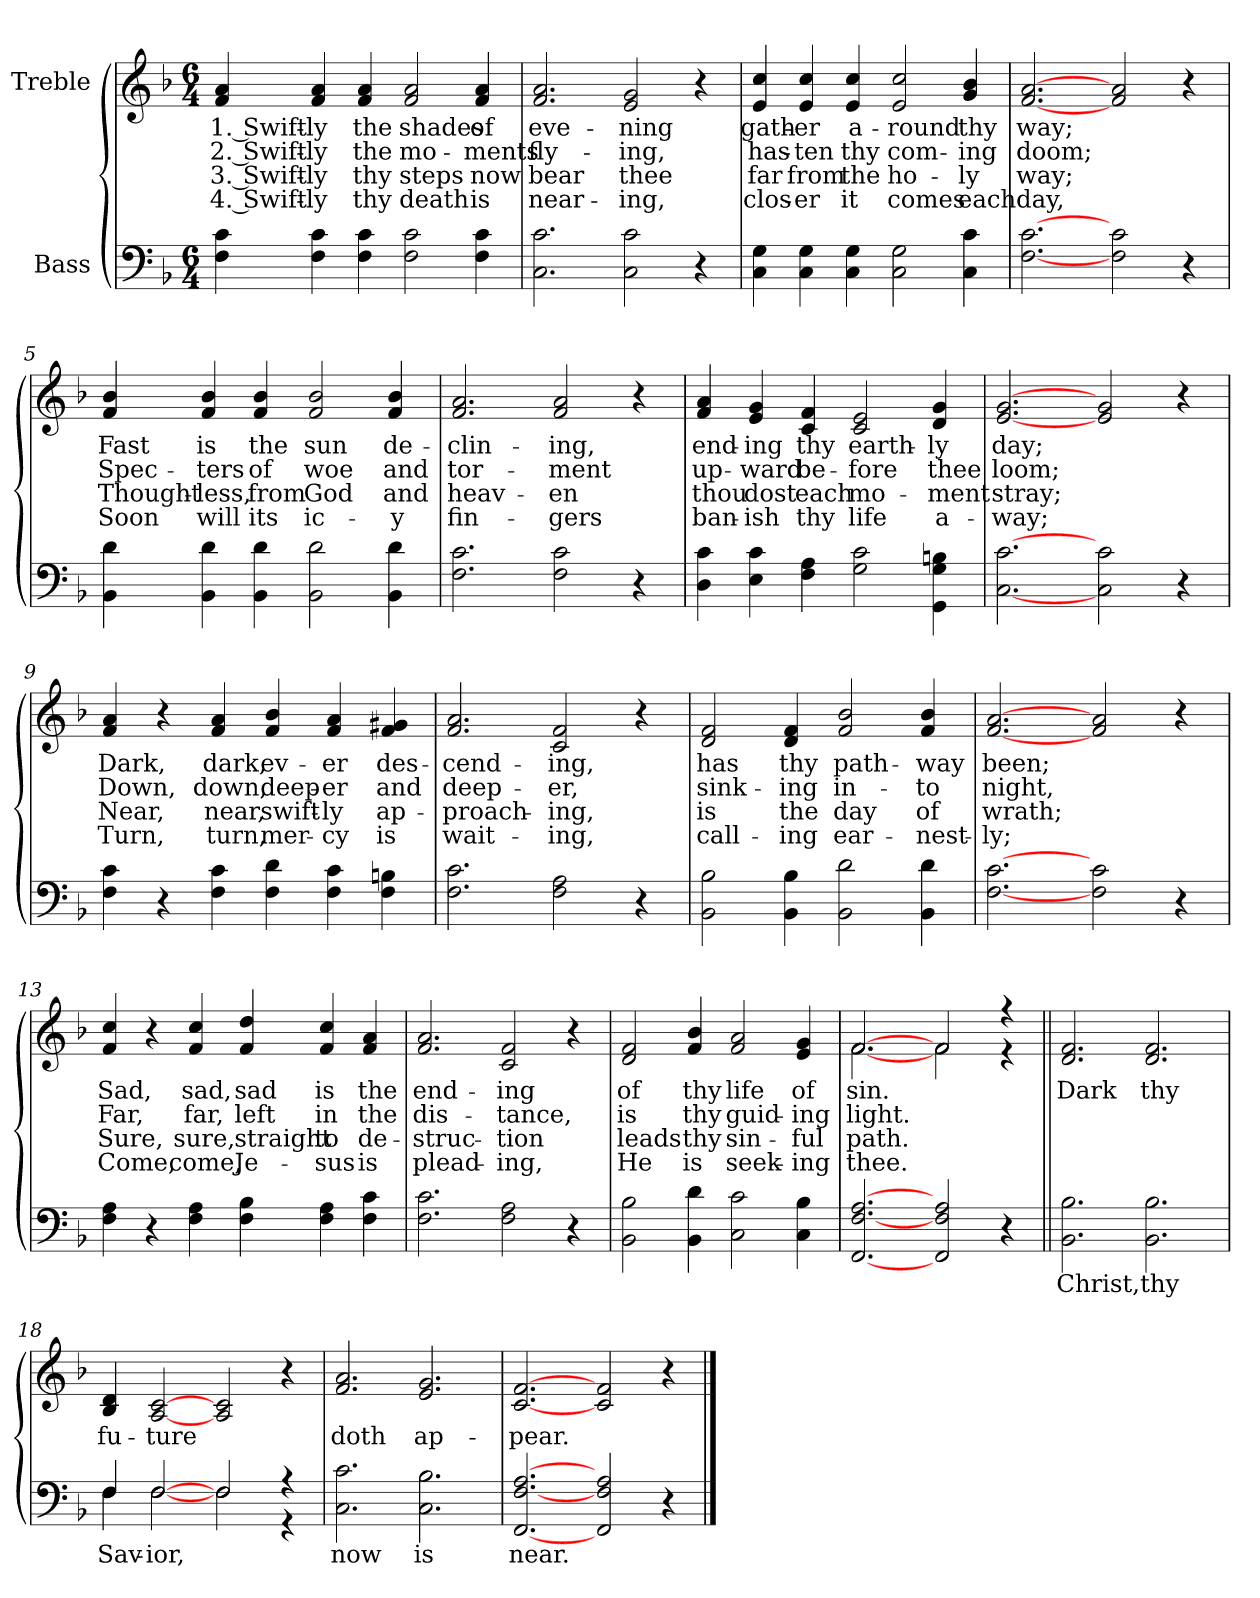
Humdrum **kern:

**kern	**text	**kern	**text	**text	**text	**text
*part2	*part2	*part1	*part1	*part1	*part1	*part1
*staff2	*staff2	*staff1	*staff1	*staff1	*staff1	*staff1
*I"Bass	*	*I"Treble	*	*	*	*
*clefF4	*	*clefG2	*	*	*	*
*k[b-]	*	*k[b-]	*	*	*	*
*F:	*	*F:	*	*	*	*
*M6/4	*	*M6/4	*	*	*	*
*MM100	*	*MM100	*	*	*	*
=1	=1	=1	=1	=1	=1	=1
4F 4c	.	4f 4a	-1. Swift-	-2. Swift-	-3. Swift-	-4. Swift-
4F 4c	.	4f 4a	-ly	-ly	-ly	-ly
4F 4c	.	4f 4a	-the	-the	-thy	-thy
2F 2c	.	2f 2a	-shades	-mo-	-steps	-death
4F 4c	.	4f 4a	-of	-ments	-now	-is
=2	=2	=2	=2	=2	=2	=2
2.C 2.c	.	2.f 2.a	-eve-	-fly-	-bear	-near-
2C 2c	.	2e 2g	-ning	-ing,	-thee	-ing,
4r	.	4r	.	.	.	.
=3	=3	=3	=3	=3	=3	=3
4C 4G	.	4e 4cc	-gath-	-has-	-far	-clos-
4C 4G	.	4e 4cc	-er	-ten	-from	-er
4C 4G	.	4e 4cc	-a-	-thy	-the	-it
2C 2G	.	2e 2cc	-round	-com-	-ho-	-comes
4C 4c	.	4g 4b-	-thy	-ing	-ly	-each
=4	=4	=4	=4	=4	=4	=4
[2.F [2.c	.	[2.f [2.a	-way;	-doom;	-way;	-day,
2F 2c	.	2f 2a	.	.	.	.
4r	.	4r	.	.	.	.
=5	=5	=5	=5	=5	=5	=5
4BB- 4d	.	4f 4b-	-Fast	-Spec-	-Thought-	-Soon
4BB- 4d	.	4f 4b-	-is	-ters	-less,	-will
4BB- 4d	.	4f 4b-	-the	-of	-from	-its
2BB- 2d	.	2f 2b-	-sun	-woe	-God	-ic-
4BB- 4d	.	4f 4b-	-de-	-and	-and	-y
=6	=6	=6	=6	=6	=6	=6
2.F 2.c	.	2.f 2.a	-clin-	-tor-	-heav-	-fin-
2F 2c	.	2f 2a	-ing,	-ment	-en	-gers
4r	.	4r	.	.	.	.
=7	=7	=7	=7	=7	=7	=7
4D 4c	.	4f 4a	-end-	-up-	-thou	-ban-
4E 4c	.	4e 4g	-ing	-ward	-dost	-ish
4F 4A	.	4c 4f	-thy	-be-	-each	-thy
2G 2c	.	2c 2e	-earth-	-fore	-mo-	-life
4GG 4G 4B	.	4d 4g	-ly	-thee	-ment	-a-
=8	=8	=8	=8	=8	=8	=8
[2.C [2.c	.	[2.e [2.g	-day;	-loom;	-stray;	-way;
2C 2c	.	2e 2g	.	.	.	.
4r	.	4r	.	.	.	.
=9	=9	=9	=9	=9	=9	=9
4F 4c	.	4f 4a	-Dark,	-Down,	-Near,	-Turn,
4r	.	4r	.	.	.	.
4F 4c	.	4f 4a	-dark,	-down,	-near,	-turn,
4F 4d	.	4f 4b-	-ev-	-deep-	-swift-	-mer-
4F 4c	.	4f 4a	-er	-er	-ly	-cy
4F 4B	.	4f 4g#	-des-	-and	-ap-	-is
=10	=10	=10	=10	=10	=10	=10
2.F 2.c	.	2.f 2.a	-cend-	-deep-	-proach-	-wait-
2F 2A	.	2c 2f	-ing,	-er,	-ing,	-ing,
4r	.	4r	.	.	.	.
=11	=11	=11	=11	=11	=11	=11
2BB- 2B-	.	2d 2f	-has	-sink-	-is	-call-
4BB- 4B-	.	4d 4f	-thy	-ing	-the	-ing
2BB- 2d	.	2f 2b-	-path-	-in-	-day	-ear-
4BB- 4d	.	4f 4b-	-way	-to	-of	-nest-
=12	=12	=12	=12	=12	=12	=12
[2.F [2.c	.	[2.f [2.a	-been;	-night,	-wrath;	-ly;
2F 2c	.	2f 2a	.	.	.	.
4r	.	4r	.	.	.	.
=13	=13	=13	=13	=13	=13	=13
4F 4A	.	4f 4cc	-Sad,	-Far,	-Sure,	-Come,
4r	.	4r	.	.	.	.
4F 4A	.	4f 4cc	-sad,	-far,	-sure,	-come,
4F 4B-	.	4f 4dd	-sad	-left	-straight	-Je-
4F 4A	.	4f 4cc	-is	-in	-to	-sus
4F 4c	.	4f 4a	-the	-the	-de-	-is
=14	=14	=14	=14	=14	=14	=14
2.F 2.c	.	2.f 2.a	-end-	-dis-	-struc-	-plead-
2F 2A	.	2c 2f	-ing	-tance,	-tion	-ing,
4r	.	4r	.	.	.	.
=15	=15	=15	=15	=15	=15	=15
2BB- 2B-	.	2d 2f	-of	-is	-leads	-He
4BB- 4d	.	4f 4b-	-thy	-thy	-thy	-is
2C 2c	.	2f 2a	-life	-guid-	-sin-	-seek-
4C 4B-	.	4e 4g	-of	-ing	-ful	-ing
=16	=16	=16	=16	=16	=16	=16
*	*	*^	*	*	*	*
[2.FF [2.F [2.A	.	[2.f	[2.f	-sin.	-light.	-path.	-thee.
2FF 2F 2A	.	2f	2f	.	.	.	.
4r	-4—	4r	4r	-1-3—	.	.	.
=17||	=17||	=17||	=17||	=17||	=17||	=17||	=17||
!	!	!LO:TX:a:t=Refrain	!	!	!	!	!
*	*	*v	*v	*	*	*	*
2.BB- 2.B-	-Christ,	2.d 2.f	-Dark	.	.	.
2.BB- 2.B-	-thy	2.d 2.f	-thy	.	.	.
=18	=18	=18	=18	=18	=18	=18
*^	*	*	*	*	*	*
4F	4F	-Sav-	4B- 4d	-fu-	.	.	.
[2F	[2F	-ior,	[2A [2c	-ture	.	.	.
2F	2F	.	2A 2c	.	.	.	.
4r	4r	.	4r	.	.	.	.
*v	*v	*	*	*	*	*	*
=19	=19	=19	=19	=19	=19	=19
2.C 2.c	-now	2.f 2.a	-doth	.	.	.
2.C 2.B-	-is	2.e 2.g	-ap-	.	.	.
=20	=20	=20	=20	=20	=20	=20
[2.FF [2.F [2.A	-near.	[2.c [2.f	-pear.	.	.	.
2FF 2F 2A	.	2c 2f	.	.	.	.
4r	.	4r	.	.	.	.
==	==	==	==	==	==	==
*-	*-	*-	*-	*-	*-	*-
